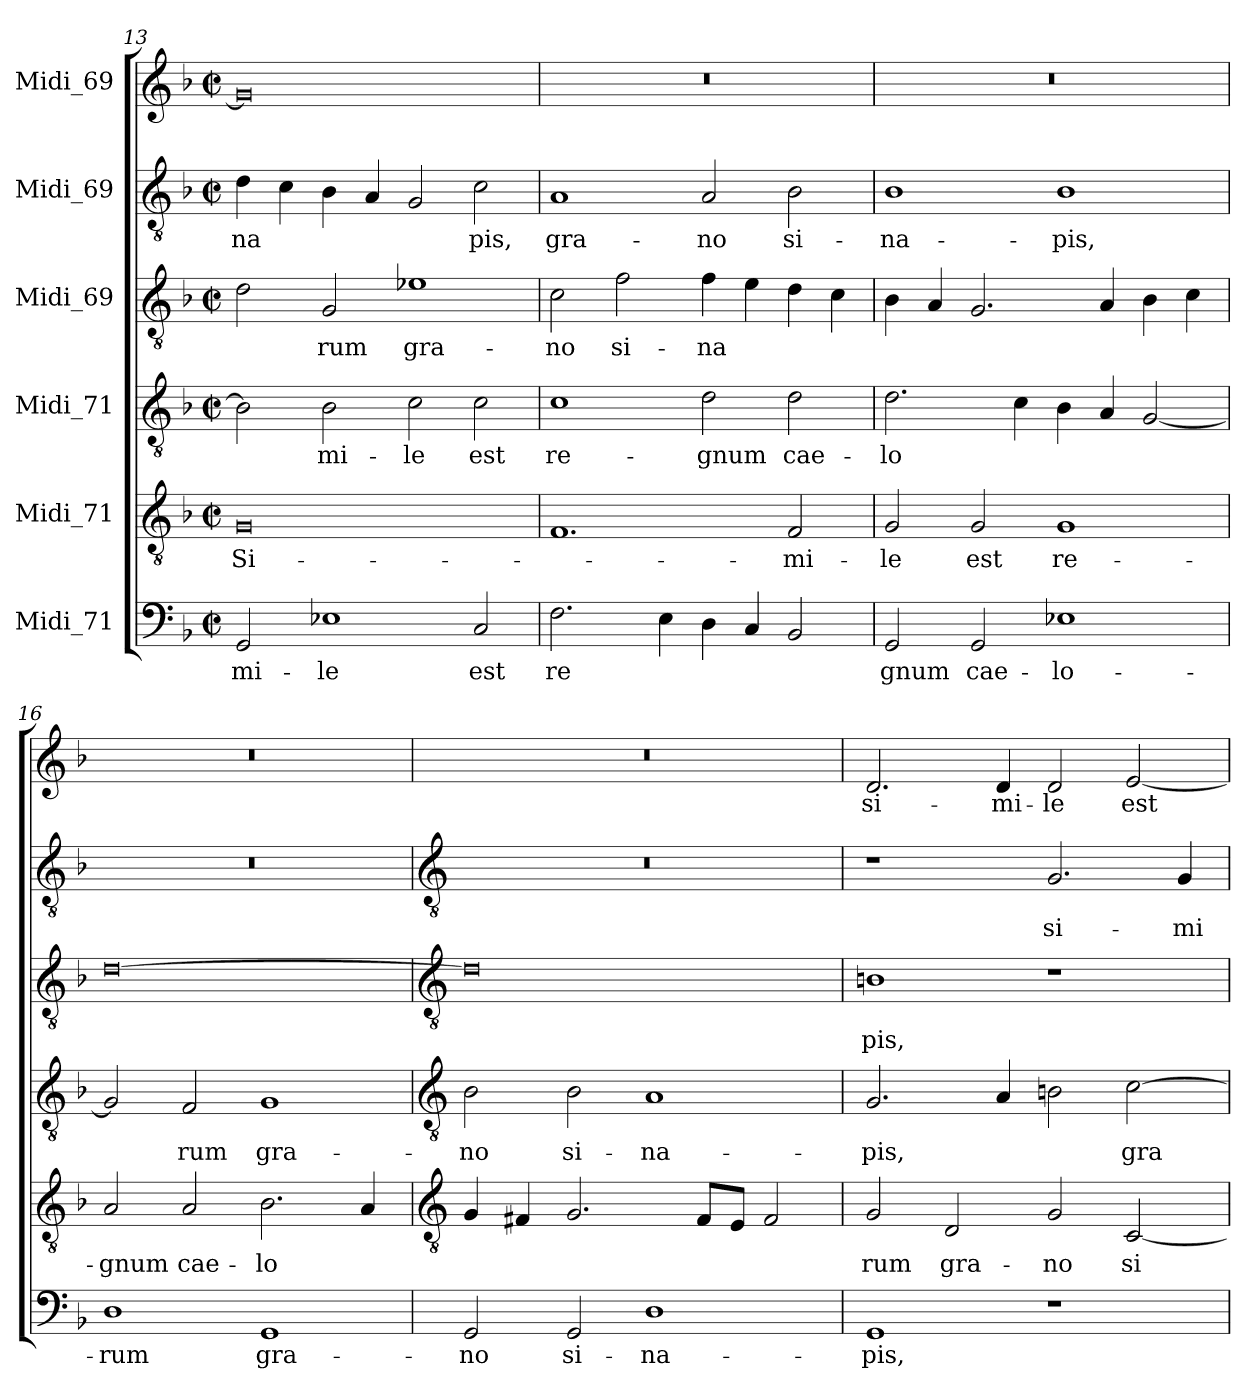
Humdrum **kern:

**kern	**text	**kern	**text	**kern	**text	**kern	**text	**kern	**text	**kern	**text
*part6	*part6	*part5	*part5	*part4	*part4	*part3	*part3	*part2	*part2	*part1	*part1
*staff6	*staff6	*staff5	*staff5	*staff4	*staff4	*staff3	*staff3	*staff2	*staff2	*staff1	*staff1
*I"Midi_71	*	*I"Midi_71	*	*I"Midi_71	*	*I"Midi_69	*	*I"Midi_69	*	*I"Midi_69	*
!!LO:LB:g=z
*clefF4	*	*clefGv2	*	*clefGv2	*	*clefGv2	*	*clefGv2	*	*clefG2	*
*k[b-]	*	*k[b-]	*	*k[b-]	*	*k[b-]	*	*k[b-]	*	*k[b-]	*
*F:	*	*F:	*	*F:	*	*F:	*	*F:	*	*F:	*
*M4/2	*	*M4/2	*	*M4/2	*	*M4/2	*	*M4/2	*	*M4/2	*
*met(c|)	*	*met(c|)	*	*met(c|)	*	*met(c|)	*	*met(c|)	*	*met(c|)	*
=13	=13	=13	=13	=13	=13	=13	=13	=13	=13	=13	=13
!	!LO:LY:b	!	!LO:LY:b	!	!	!	!	!	!LO:LY:b	!	!
2GG	-mi-	0G	Si-	2B-]	.	2d	.	4d	-na	0g]	.
.	.	.	.	.	.	.	.	4c	.	.	.
!	!LO:LY:b	!	!	!	!LO:LY:b	!	!LO:LY:b	!	!	!	!
1E-X	-le	.	.	2B-	-mi-	2G	rum	4B-	.	.	.
.	.	.	.	.	.	.	.	4A	.	.	.
!	!	!	!	!	!LO:LY:b	!	!LO:LY:b	!	!	!	!
.	.	.	.	2c	-le	1e-X	gra-	2G	.	.	.
!	!LO:LY:b	!	!	!	!LO:LY:b	!	!	!	!LO:LY:b	!	!
2C	est	.	.	2c	est	.	.	2c	pis,	.	.
=14	=14	=14	=14	=14	=14	=14	=14	=14	=14	=14	=14
!	!LO:LY:b	!	!	!	!LO:LY:b	!	!LO:LY:b	!	!LO:LY:b	!	!
2.F	re	1.F	.	1c	re-	2c	-no	1A	gra-	0r	.
!	!	!	!	!	!	!	!LO:LY:b	!	!	!	!
.	.	.	.	.	.	2f	si-	.	.	.	.
4E	.	.	.	.	.	.	.	.	.	.	.
!	!	!	!	!	!LO:LY:b	!	!LO:LY:b	!	!LO:LY:b	!	!
4D	.	.	.	2d	-gnum	4f	-na	2A	-no	.	.
4C	.	.	.	.	.	4e	.	.	.	.	.
!	!	!	!LO:LY:b	!	!LO:LY:b	!	!	!	!LO:LY:b	!	!
2BB-	.	2F	-mi-	2d	cae-	4d	.	2B-	si-	.	.
.	.	.	.	.	.	4c	.	.	.	.	.
=15	=15	=15	=15	=15	=15	=15	=15	=15	=15	=15	=15
!	!LO:LY:b	!	!LO:LY:b	!	!LO:LY:b	!	!	!	!LO:LY:b	!	!
2GG	gnum	2G	-le	2.d	-lo	4B-	.	1B-	-na-	0r	.
.	.	.	.	.	.	4A	.	.	.	.	.
!	!LO:LY:b	!	!LO:LY:b	!	!	!	!	!	!	!	!
2GG	cae-	2G	est	.	.	2.G	.	.	.	.	.
.	.	.	.	4c	.	.	.	.	.	.	.
!	!LO:LY:b	!	!LO:LY:b	!	!	!	!	!	!LO:LY:b	!	!
1E-X	-lo-	1G	re-	4B-	.	.	.	1B-	-pis,	.	.
.	.	.	.	4A	.	4A	.	.	.	.	.
.	.	.	.	[2G	.	4B-	.	.	.	.	.
.	.	.	.	.	.	4c	.	.	.	.	.
=16	=16	=16	=16	=16	=16	=16	=16	=16	=16	=16	=16
!	!LO:LY:b	!	!LO:LY:b	!	!	!	!	!	!	!	!
1D	-rum	2A	-gnum	2G]	.	[0d	.	0r	.	0r	.
!	!	!	!LO:LY:b	!	!LO:LY:b	!	!	!	!	!	!
.	.	2A	cae-	2F	rum	.	.	.	.	.	.
!	!LO:LY:b	!	!LO:LY:b	!	!LO:LY:b	!	!	!	!	!	!
1GG	gra-	2.B-	-lo	1G	gra-	.	.	.	.	.	.
.	.	4A	.	.	.	.	.	.	.	.	.
!!LO:LB:g=z
=17	=17	=17	=17	=17	=17	=17	=17	=17	=17	=17	=17
*	*	*clefGv2	*	*clefGv2	*	*clefGv2	*	*clefGv2	*	*	*
!	!LO:LY:b	!	!	!	!LO:LY:b	!	!	!	!	!	!
2GG	-no	4G	.	2B-	-no	0d]	.	0r	.	0r	.
.	.	4F#X	.	.	.	.	.	.	.	.	.
!	!LO:LY:b	!	!	!	!LO:LY:b	!	!	!	!	!	!
2GG	si-	2.G	.	2B-	si-	.	.	.	.	.	.
!	!LO:LY:b	!	!	!	!LO:LY:b	!	!	!	!	!	!
1D	-na-	.	.	1A	-na-	.	.	.	.	.	.
.	.	8F#L	.	.	.	.	.	.	.	.	.
.	.	8EJ	.	.	.	.	.	.	.	.	.
.	.	2F#	.	.	.	.	.	.	.	.	.
=18	=18	=18	=18	=18	=18	=18	=18	=18	=18	=18	=18
!	!LO:LY:b	!	!LO:LY:b	!	!LO:LY:b	!	!LO:LY:b	!	!	!	!LO:LY:b
1GG	-pis,	2G	rum	2.G	-pis,	1Bn	pis,	1r	.	2.d	si-
!	!	!	!LO:LY:b	!	!	!	!	!	!	!	!
.	.	2D	gra-	.	.	.	.	.	.	.	.
!	!	!	!	!	!	!	!	!	!	!	!LO:LY:b
.	.	.	.	4A	.	.	.	.	.	4d	-mi-
!	!	!	!LO:LY:b	!	!	!	!	!	!LO:LY:b	!	!LO:LY:b
1r	.	2G	-no	2Bn	.	1r	.	2.G	si-	2d	-le
!	!	!	!LO:LY:b	!	!LO:LY:b	!	!	!	!	!	!LO:LY:b
.	.	[2C	si	[2c	gra	.	.	.	.	[2e	est
!	!	!	!	!	!	!	!	!	!LO:LY:b	!	!
.	.	.	.	.	.	.	.	4G	-mi-	.	.
=	=	=	=	=	=	=	=	=	=	=	=
*-	*-	*-	*-	*-	*-	*-	*-	*-	*-	*-	*-
